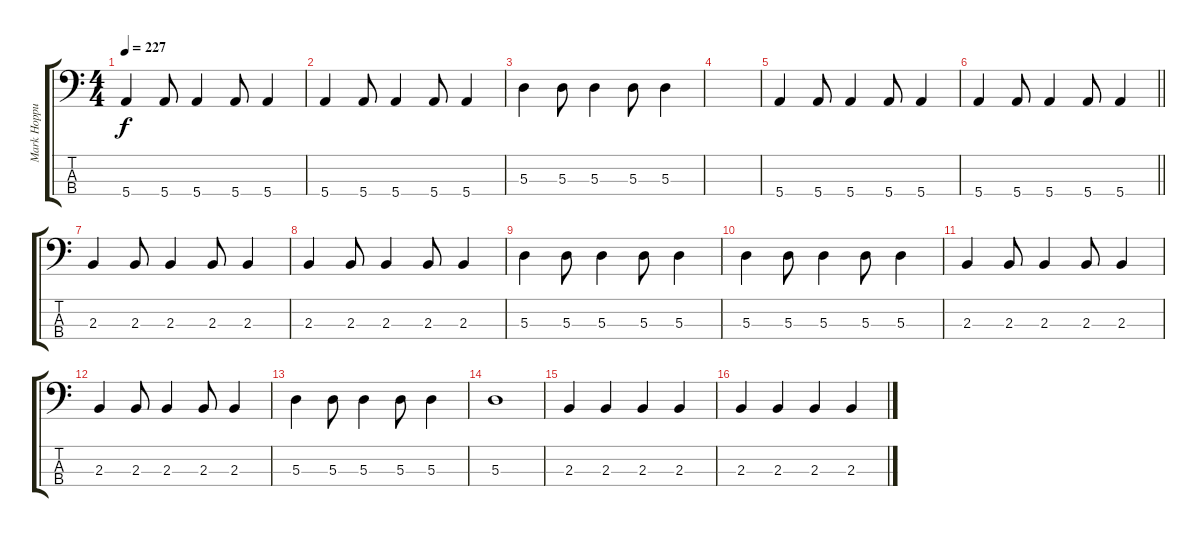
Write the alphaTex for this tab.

\track ("Mark Hoppus - Bass" "Mark Hoppu") {instrument electricbasspick}
\staff {score tabs}
\tuning (G2 D2 A1 E1) {hide}
\ts (4 4)
\tempo 227
\clef f4
\ks c
5.4.4{dy f} 5.4.8 5.4.4 5.4.8 5.4.4 |
5.4.4 5.4.8 5.4.4 5.4.8 5.4.4 |
5.3.4 5.3.8 5.3.4 5.3.8 5.3.4 |
|
5.4.4 5.4.8 5.4.4 5.4.8 5.4.4 |
\barLineRight lightlight
5.4.4 5.4.8 5.4.4 5.4.8 5.4.4 |
2.3.4 2.3.8 2.3.4 2.3.8 2.3.4 |
2.3.4 2.3.8 2.3.4 2.3.8 2.3.4 |
5.3.4 5.3.8 5.3.4 5.3.8 5.3.4 |
5.3.4 5.3.8 5.3.4 5.3.8 5.3.4 |
2.3.4 2.3.8 2.3.4 2.3.8 2.3.4 |
2.3.4 2.3.8 2.3.4 2.3.8 2.3.4 |
5.3.4 5.3.8 5.3.4 5.3.8 5.3.4 |
5.3.1 |
2.3.4 2.3.4 2.3.4 2.3.4 |
2.3.4 2.3.4 2.3.4 2.3.4
